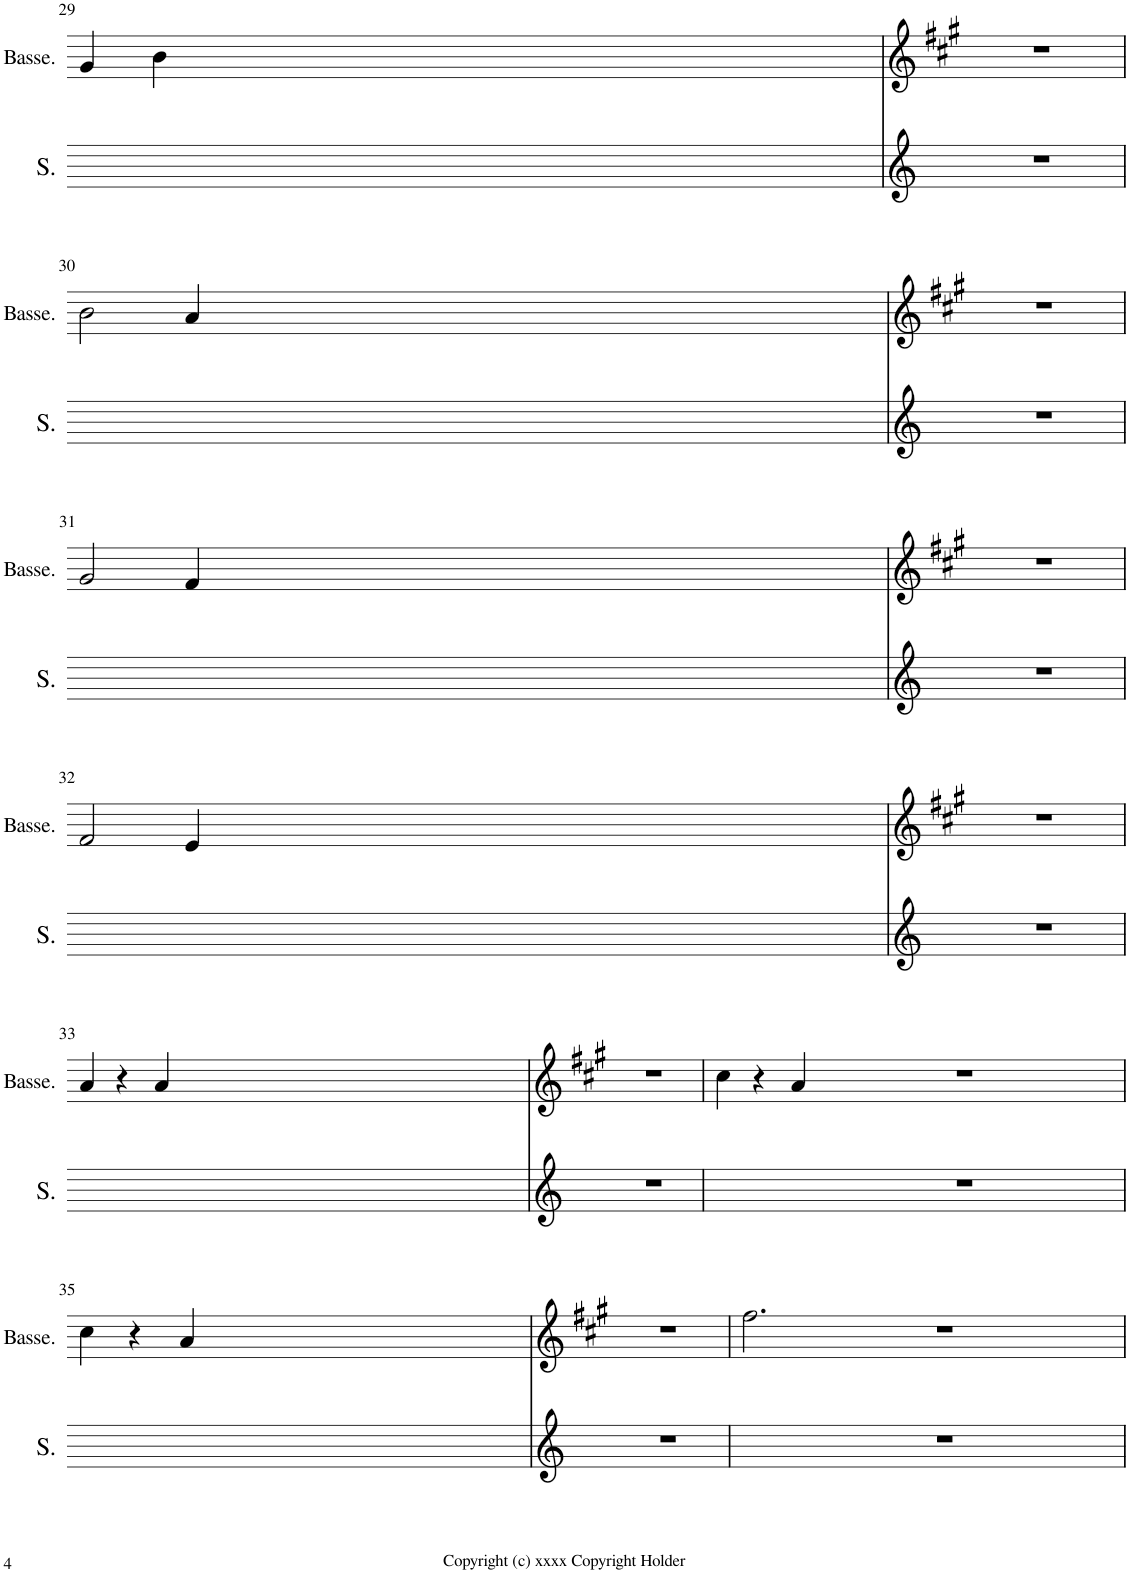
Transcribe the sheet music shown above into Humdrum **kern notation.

**kern	**kern
*part2	*part1
*staff2	*staff1
*I"Soprano	*I"Basse
*I'S.	*I'Basse.
!!LO:PB:g=z
*clefG2	*clefG2
*	*Trd1c2
*k[]	*k[f#c#g#]
*M3/4	*M3/4
=29	=29
2.r	4g#/
.	4b\
.	4ryy
0ryy	.
2.ryy	2.r
!!LO:LB:g=z
=30	=30
2.r	2b\
.	4a/
0.ryy	4ryy
.	2.r
!!LO:LB:g=z
=31	=31
2.r	2g#/
.	4f#/
0.ryy	4ryy
.	2.r
!!LO:LB:g=z
=32	=32
2.r	2f#/
.	4e/
0.ryy	4ryy
.	2.r
!!LO:LB:g=z
=33	=33
2.r	4a/
.	4r
.	4a/
0.ryy	4ryy
.	2.r
=34	=34
2.r	4cc#\
.	4r
.	4a/
0ryy	1.ryy
.	2.r
4ryy	.
!!LO:LB:g=z
=35	=35
2.r	4cc#\
.	4r
.	4a/
0ryy	1.ryy
.	2.r
4ryy	.
=36	=36
2.r	2.ff#\
0ryy	1.ryy
.	2.r
4ryy	.
=	=
*-	*-
